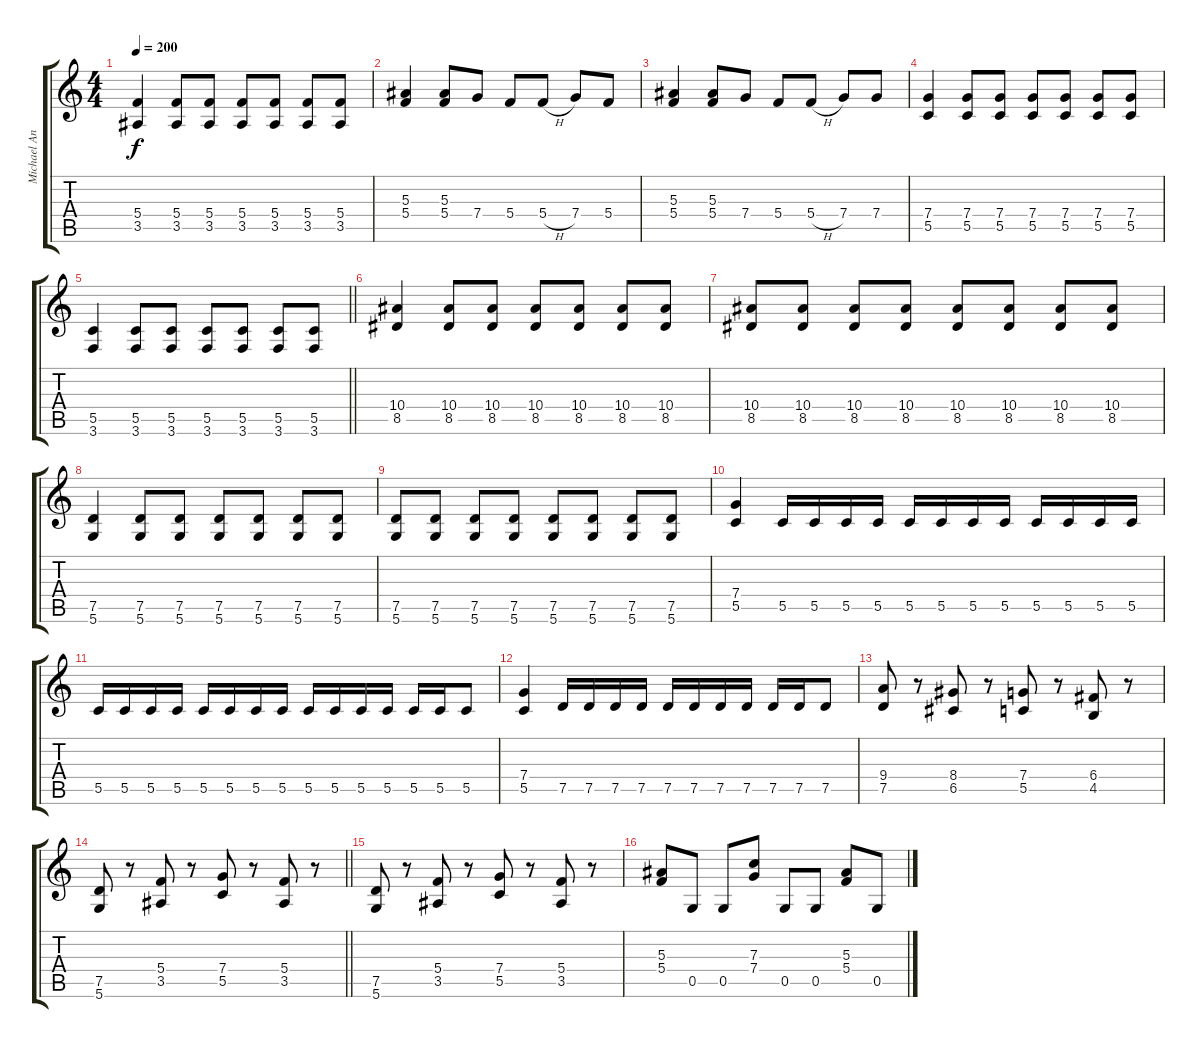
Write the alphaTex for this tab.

\track ("Michael Angelo" "Michael An") {instrument distortionguitar}
\staff {score tabs}
\tuning (D4 A3 F3 C3 G2 D2) {hide}
\ts (4 4)
\tempo 200
\clef g2
\ks c
(5.4 3.5).4{dy f} (5.4 3.5).8 (5.4 3.5).8 (5.4 3.5).8 (5.4 3.5).8 (5.4 3.5).8 (5.4 3.5).8 |
(5.3 5.4).4 (5.3 5.4).8 7.4.8 5.4.8 5.4{h}.8 7.4.8 5.4.8 |
(5.3 5.4).4 (5.3 5.4).8 7.4.8 5.4.8 5.4{h}.8 7.4.8 7.4.8 |
(7.4 5.5).4 (7.4 5.5).8 (7.4 5.5).8 (7.4 5.5).8 (7.4 5.5).8 (7.4 5.5).8 (7.4 5.5).8 |
\barLineRight lightlight
(5.5 3.6).4 (5.5 3.6).8 (5.5 3.6).8 (5.5 3.6).8 (5.5 3.6).8 (5.5 3.6).8 (5.5 3.6).8 |
(10.4 8.5).4 (10.4 8.5).8 (10.4 8.5).8 (10.4 8.5).8 (10.4 8.5).8 (10.4 8.5).8 (10.4 8.5).8 |
(10.4 8.5).8 (10.4 8.5).8 (10.4 8.5).8 (10.4 8.5).8 (10.4 8.5).8 (10.4 8.5).8 (10.4 8.5).8 (10.4 8.5).8 |
(7.5 5.6).4 (7.5 5.6).8 (7.5 5.6).8 (7.5 5.6).8 (7.5 5.6).8 (7.5 5.6).8 (7.5 5.6).8 |
(7.5 5.6).8 (7.5 5.6).8 (7.5 5.6).8 (7.5 5.6).8 (7.5 5.6).8 (7.5 5.6).8 (7.5 5.6).8 (7.5 5.6).8 |
(7.4 5.5).4 5.5.16 5.5.16 5.5.16 5.5.16 5.5.16 5.5.16 5.5.16 5.5.16 5.5.16 5.5.16 5.5.16 5.5.16 |
5.5.16 5.5.16 5.5.16 5.5.16 5.5.16 5.5.16 5.5.16 5.5.16 5.5.16 5.5.16 5.5.16 5.5.16 5.5.16 5.5.16 5.5.8 |
(7.4 5.5).4 7.5.16 7.5.16 7.5.16 7.5.16 7.5.16 7.5.16 7.5.16 7.5.16 7.5.16 7.5.16 7.5.8 |
(9.4 7.5).8 r.8 (8.4 6.5).8 r.8 (7.4 5.5).8 r.8 (6.4 4.5).8 r.8 |
\barLineRight lightlight
(7.5 5.6).8 r.8 (5.4 3.5).8 r.8 (7.4 5.5).8 r.8 (5.4 3.5).8 r.8 |
(7.5 5.6).8 r.8 (5.4 3.5).8 r.8 (7.4 5.5).8 r.8 (5.4 3.5).8 r.8 |
(5.3 5.4).8 0.5.8 0.5.8 (7.3 7.4).8 0.5.8 0.5.8 (5.3 5.4).8 0.5.8
